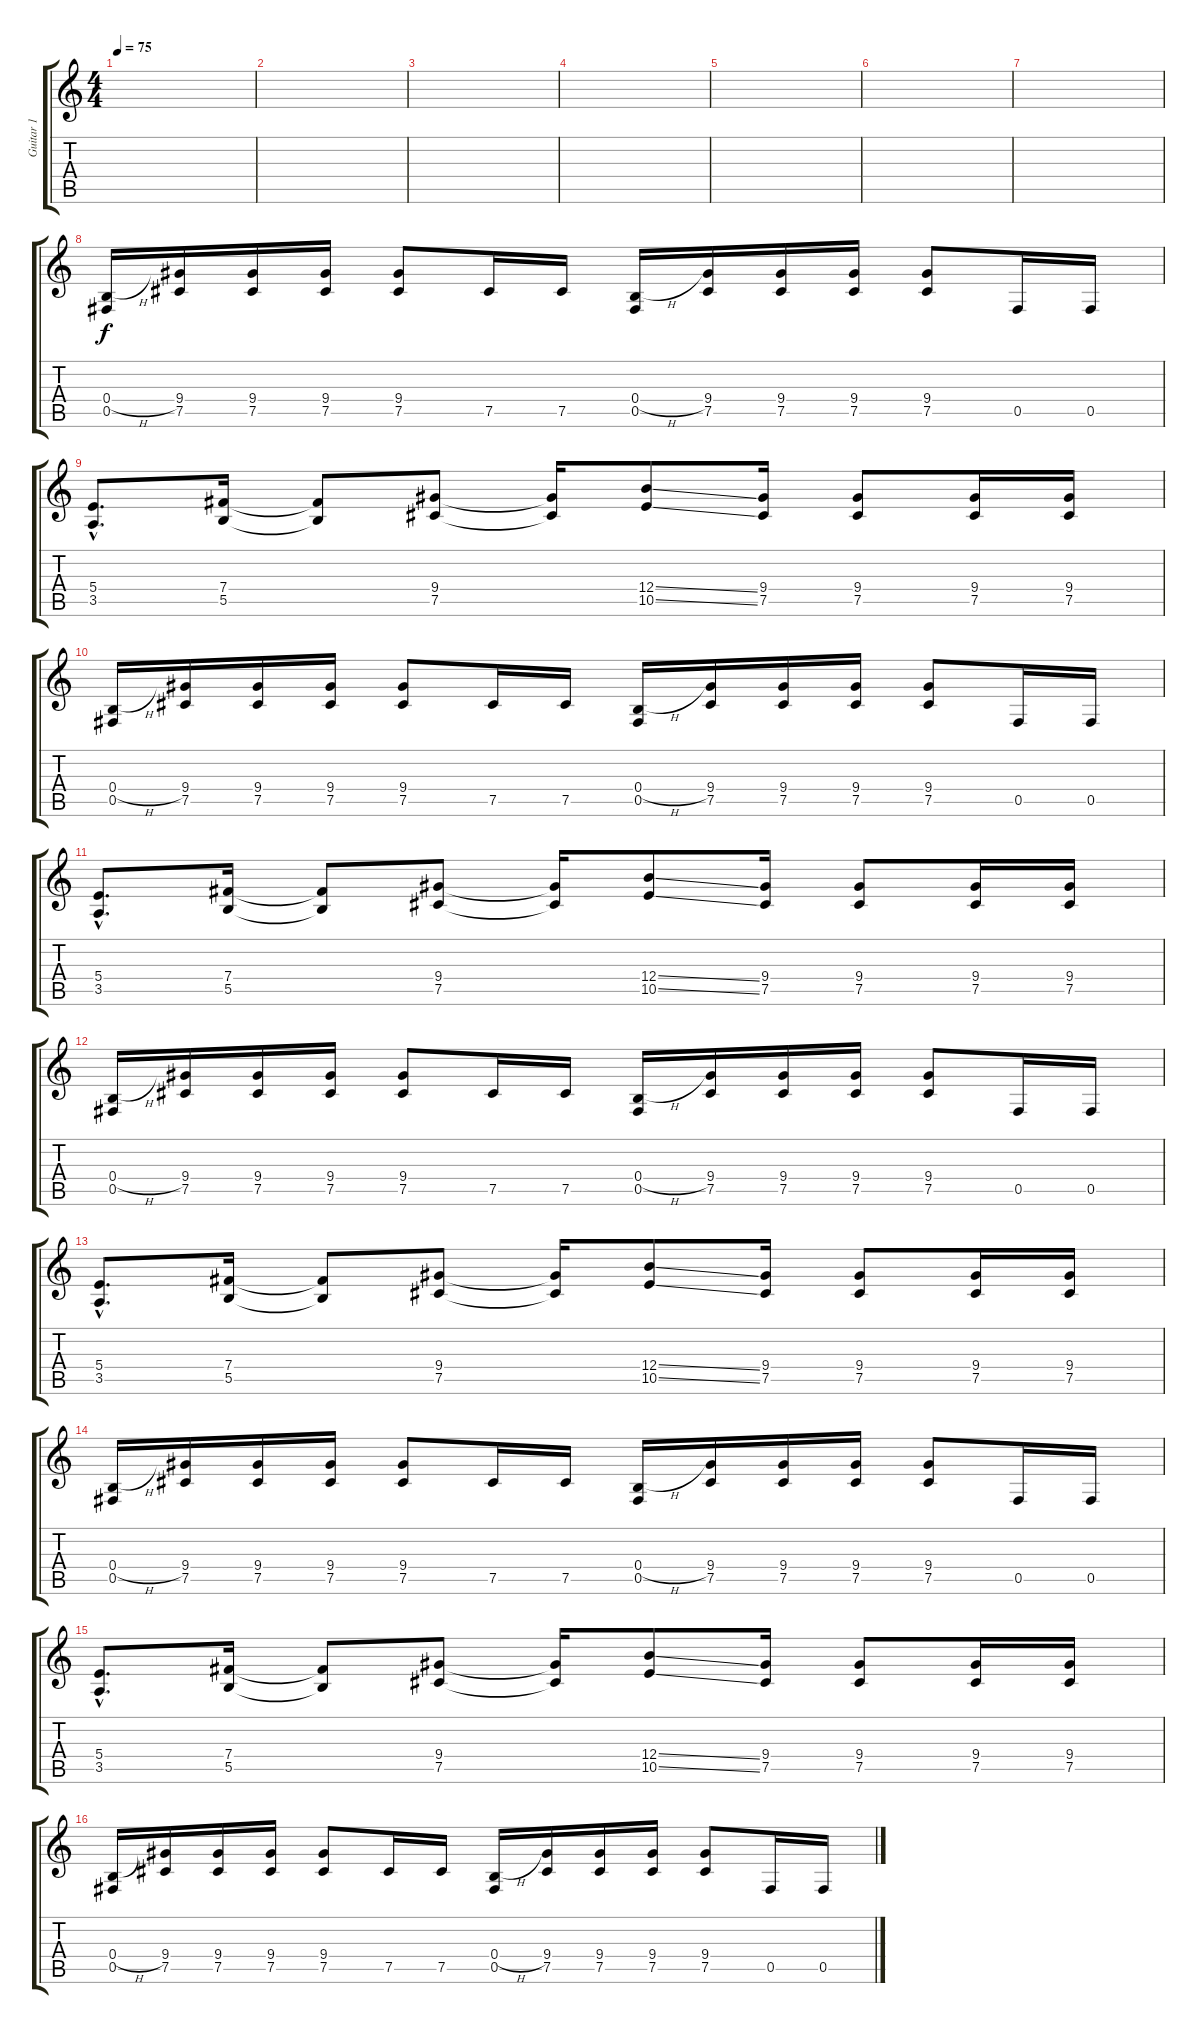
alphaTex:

\track ("Guitar 1" "Guitar 1") {instrument distortionguitar}
\staff {score tabs}
\tuning (Db4 Ab3 E3 B2 Gb2 Db2) {hide}
\ts (4 4)
\tempo 75
\clef g2
\ks c
|
|
|
|
|
|
|
(0.4{h} 0.5).16 (9.4 7.5).16 (9.4 7.5).16 (9.4 7.5).16 (9.4 7.5).8 7.5.16 7.5.16 (0.4{h} 0.5).16 (9.4 7.5).16 (9.4 7.5).16 (9.4 7.5).16 (9.4 7.5).8 0.5.16 0.5.16 |
(5.4{hac} 3.5{hac}).8{d} (7.4 5.5).16 (7.4{t} 5.5{t}).8 (9.4 7.5).8 (9.4{t} 7.5{t}).16 (12.4{ss} 10.5{ss}).8 (9.4 7.5).16 (9.4 7.5).8 (9.4 7.5).16 (9.4 7.5).16 |
(0.4{h} 0.5).16 (9.4 7.5).16 (9.4 7.5).16 (9.4 7.5).16 (9.4 7.5).8 7.5.16 7.5.16 (0.4{h} 0.5).16 (9.4 7.5).16 (9.4 7.5).16 (9.4 7.5).16 (9.4 7.5).8 0.5.16 0.5.16 |
(5.4{hac} 3.5{hac}).8{d} (7.4 5.5).16 (7.4{t} 5.5{t}).8 (9.4 7.5).8 (9.4{t} 7.5{t}).16 (12.4{ss} 10.5{ss}).8 (9.4 7.5).16 (9.4 7.5).8 (9.4 7.5).16 (9.4 7.5).16 |
(0.4{h} 0.5).16 (9.4 7.5).16 (9.4 7.5).16 (9.4 7.5).16 (9.4 7.5).8 7.5.16 7.5.16 (0.4{h} 0.5).16 (9.4 7.5).16 (9.4 7.5).16 (9.4 7.5).16 (9.4 7.5).8 0.5.16 0.5.16 |
(5.4{hac} 3.5{hac}).8{d} (7.4 5.5).16 (7.4{t} 5.5{t}).8 (9.4 7.5).8 (9.4{t} 7.5{t}).16 (12.4{ss} 10.5{ss}).8 (9.4 7.5).16 (9.4 7.5).8 (9.4 7.5).16 (9.4 7.5).16 |
(0.4{h} 0.5).16 (9.4 7.5).16 (9.4 7.5).16 (9.4 7.5).16 (9.4 7.5).8 7.5.16 7.5.16 (0.4{h} 0.5).16 (9.4 7.5).16 (9.4 7.5).16 (9.4 7.5).16 (9.4 7.5).8 0.5.16 0.5.16 |
(5.4{hac} 3.5{hac}).8{d} (7.4 5.5).16 (7.4{t} 5.5{t}).8 (9.4 7.5).8 (9.4{t} 7.5{t}).16 (12.4{ss} 10.5{ss}).8 (9.4 7.5).16 (9.4 7.5).8 (9.4 7.5).16 (9.4 7.5).16 |
(0.4{h} 0.5).16 (9.4 7.5).16 (9.4 7.5).16 (9.4 7.5).16 (9.4 7.5).8 7.5.16 7.5.16 (0.4{h} 0.5).16 (9.4 7.5).16 (9.4 7.5).16 (9.4 7.5).16 (9.4 7.5).8 0.5.16 0.5.16
